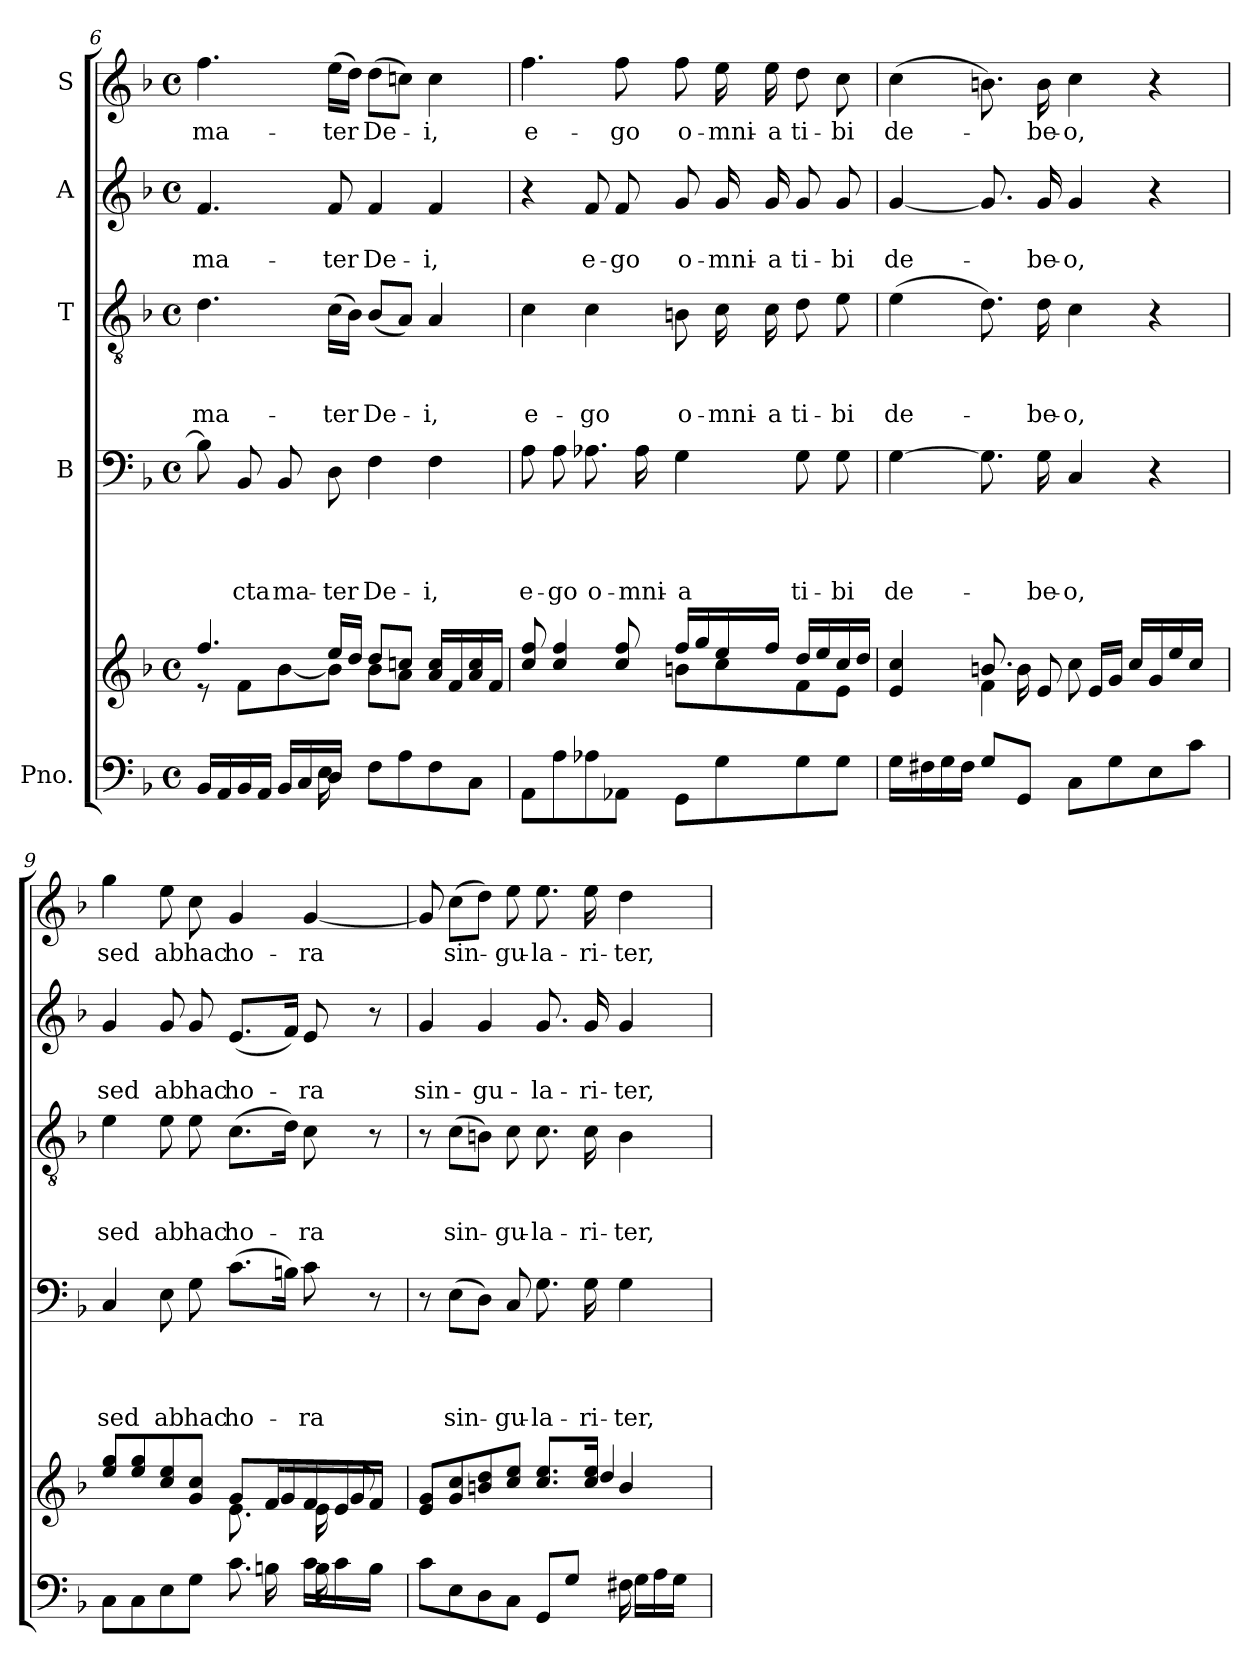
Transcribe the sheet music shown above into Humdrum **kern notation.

**kern	**kern	**kern	**text	**text	**text	**text	**kern	**text	**text	**text	**kern	**text	**text	**kern	**text
*part5	*part5	*part4	*part4	*part4	*part4	*part4	*part3	*part3	*part3	*part3	*part2	*part2	*part2	*part1	*part1
*staff6	*staff5	*staff4	*staff4	*staff4	*staff4	*staff4	*staff3	*staff3	*staff3	*staff3	*staff2	*staff2	*staff2	*staff1	*staff1
*I"Pno.	*	*I"B	*	*	*	*	*I"T	*	*	*	*I"A	*	*	*I"S	*
*clefF4	*clefG2	*clefF4	*	*	*	*	*clefGv2	*	*	*	*clefG2	*	*	*clefG2	*
*k[b-]	*k[b-]	*k[b-]	*	*	*	*	*k[b-]	*	*	*	*k[b-]	*	*	*k[b-]	*
*F:	*F:	*F:	*	*	*	*	*F:	*	*	*	*F:	*	*	*F:	*
*M4/4	*M4/4	*M4/4	*	*	*	*	*M4/4	*	*	*	*M4/4	*	*	*M4/4	*
*met(c)	*met(c)	*met(c)	*	*	*	*	*met(c)	*	*	*	*met(c)	*	*	*met(c)	*
=6	=6	=6	=6	=6	=6	=6	=6	=6	=6	=6	=6	=6	=6	=6	=6
*^	*^	*	*	*	*	*	*	*	*	*	*	*	*	*	*
!	!	!	!	!	!	!	!	!	!	!	!	!LO:LY:b	!	!	!LO:LY:b	!	!LO:LY:b
16BB-/LL	4.ryy	4.ff/	8re	8B-\]	.	.	.	.	4.d\	.	.	ma-	4.f/	.	ma-	4.ff\	ma-
16AA/	.	.	.	.	.	.	.	.	.	.	.	.	.	.	.	.	.
!	!	!	!	!	!	!	!	!LO:LY:b	!	!	!	!	!	!	!	!	!
16BB-/	.	.	8f\L	8BB-/	.	.	.	-cta	.	.	.	.	.	.	.	.	.
16AA/JJ	.	.	.	.	.	.	.	.	.	.	.	.	.	.	.	.	.
!	!	!	!	!	!	!	!	!LO:LY:b	!	!	!	!	!	!	!	!	!
16BB-/LL	.	.	[<8b-\	8BB-/	.	.	.	ma-	.	.	.	.	.	.	.	.	.
16C/	.	.	.	.	.	.	.	.	.	.	.	.	.	.	.	.	.
!	!	!	!	!	!	!	!	!LO:LY:b	!	!	!	!LO:LY:b	!	!	!LO:LY:b	!	!LO:LY:b
16D/JJ	16E\	16ee/LL	8b-\J]	8D\	.	.	.	-ter	(>16c\LL	.	.	-ter	8f/	.	-ter	(>16ee\LL	-ter
2ryy	16ryy	16dd/JJ	.	.	.	.	.	.	16B-\JJ)	.	.	.	.	.	.	16dd\JJ)	.
!	!	!	!	!	!	!	!	!LO:LY:b	!	!	!	!LO:LY:b	!	!	!LO:LY:b	!	!LO:LY:b
.	8F\L	8b-\L	8dd/L	4F\	.	.	.	De-	(<8B-/L	.	.	De-	4f/	.	De-	(>8dd\L	De-
.	8A\	8a\J	8ccn/J	.	.	.	.	.	8A/J)	.	.	.	.	.	.	8ccn\J)	.
!	!	!	!	!	!	!	!	!LO:LY:b	!	!	!	!LO:LY:b	!	!	!LO:LY:b	!	!LO:LY:b
.	8F\	4ryy	16a/ 16cc/LL	4F\	.	.	.	-i,	4A/	.	.	-i,	4f/	.	-i,	4cc\	-i,
.	.	.	16f/	.	.	.	.	.	.	.	.	.	.	.	.	.	.
.	8C\J	.	16a/ 16cc/	.	.	.	.	.	.	.	.	.	.	.	.	.	.
16ryy	.	.	16f/JJ	.	.	.	.	.	.	.	.	.	.	.	.	.	.
*v	*v	*	*	*	*	*	*	*	*	*	*	*	*	*	*	*	*
=7	=7	=7	=7	=7	=7	=7	=7	=7	=7	=7	=7	=7	=7	=7	=7	=7
!	!	!	!	!	!	!	!LO:LY:b	!	!	!	!LO:LY:b	!	!	!	!	!LO:LY:b
8AA\L	8cc/ 8ff/	2ryy	8A\	.	.	.	e-	4c\	.	.	e-	4r	.	.	4.ff\	e-
!	!	!	!	!	!	!	!LO:LY:b	!	!	!	!	!	!	!	!	!
8A\	4cc/ 4ff/	.	8A\	.	.	.	-go	.	.	.	.	.	.	.	.	.
!	!	!	!	!	!	!	!LO:LY:b	!	!	!	!LO:LY:b	!	!	!LO:LY:b	!	!
8A-X\	.	.	8.A-X\	.	.	.	o-	4c\	.	.	-go	8f/	.	e-	.	.
!	!	!	!	!	!	!	!	!	!	!	!	!	!	!LO:LY:b	!	!LO:LY:b
8AA-X\J	8cc/ 8ff/	.	.	.	.	.	.	.	.	.	.	8f/	.	-go	8ff\	-go
!	!	!	!	!	!	!	!LO:LY:b	!	!	!	!	!	!	!	!	!
.	.	.	16A-\	.	.	.	-mni-	.	.	.	.	.	.	.	.	.
!	!	!	!	!	!	!	!LO:LY:b:rj	!	!	!	!LO:LY:b	!	!	!LO:LY:b	!	!LO:LY:b
8GG\L	16ff/LL	8bn\L	4G\	.	.	.	-a	8Bn\	.	.	o-	8g/	.	o-	8ff\	o-
.	16gg/	.	.	.	.	.	.	.	.	.	.	.	.	.	.	.
!	!	!	!	!	!	!	!	!	!	!	!LO:LY:b	!	!	!LO:LY:b	!	!LO:LY:b
8G\	16ee/	8cc\	.	.	.	.	.	16c\	.	.	-mni-	16g/	.	-mni-	16ee\	-mni-
!	!	!	!	!	!	!	!	!	!	!	!LO:LY:b:rj	!	!	!LO:LY:b:rj	!	!LO:LY:b:rj
.	16ff/JJ	.	.	.	.	.	.	16c\	.	.	-a	16g/	.	-a	16ee\	-a
!	!	!	!	!	!	!	!LO:LY:b	!	!	!	!LO:LY:b	!	!	!LO:LY:b	!	!LO:LY:b
8G\	16dd/LL	8f\	8G\	.	.	.	ti-	8d\	.	.	ti-	8g/	.	ti-	8dd\	ti-
.	16ee/	.	.	.	.	.	.	.	.	.	.	.	.	.	.	.
!	!	!	!	!	!	!	!LO:LY:b	!	!	!	!LO:LY:b	!	!	!LO:LY:b	!	!LO:LY:b
8G\J	16cc/	8e\J	8G\	.	.	.	-bi	8e\	.	.	-bi	8g/	.	-bi	8cc\	-bi
.	16dd/JJ	.	.	.	.	.	.	.	.	.	.	.	.	.	.	.
!!LO:PB:g=z
=8	=8	=8	=8	=8	=8	=8	=8	=8	=8	=8	=8	=8	=8	=8	=8	=8
*	*	*^	*	*	*	*	*	*	*	*	*	*	*	*	*	*
!	!	!	!	!	!	!	!	!LO:LY:b	!	!	!	!LO:LY:b	!	!	!LO:LY:b	!	!LO:LY:b
16G\LL	4e/ 4cc/	4.ryy	4ryy	[>4G\	.	.	.	de-	(>4e\	.	.	de-	[<4g/	.	de-	(>4cc\	de-
16F#X\	.	.	.	.	.	.	.	.	.	.	.	.	.	.	.	.	.
16G\	.	.	.	.	.	.	.	.	.	.	.	.	.	.	.	.	.
16F#\JJ	.	.	.	.	.	.	.	.	.	.	.	.	.	.	.	.	.
8G/L	8.bn/	.	4f\	8.G\]	.	.	.	.	8.d\)	.	.	.	8.g/]	.	.	8.bn\)	.
8GG/J	.	16b\	.	.	.	.	.	.	.	.	.	.	.	.	.	.	.
!	!	!	!	!	!	!	!	!LO:LY:b	!	!	!	!LO:LY:b	!	!	!LO:LY:b	!	!LO:LY:b
.	8e/	16ryy	.	16G\	.	.	.	-be-	16d\	.	.	-be-	16g/	.	-be-	16b\	-be-
!	!	!	!	!	!	!	!	!LO:LY:b	!	!	!	!LO:LY:b	!	!	!LO:LY:b	!	!LO:LY:b
8C\L	.	2ryy	8cc\	4C/	.	.	.	-o,	4c\	.	.	-o,	4g/	.	-o,	4cc\	-o,
.	16e/LL	.	.	.	.	.	.	.	.	.	.	.	.	.	.	.	.
8G\	16g/JJ	.	16ryy	.	.	.	.	.	.	.	.	.	.	.	.	.	.
.	16cc/LL	.	4ryy	.	.	.	.	.	.	.	.	.	.	.	.	.	.
8E\	16g/	.	.	4r	.	.	.	.	4r	.	.	.	4r	.	.	4r	.
.	16ee/	.	.	.	.	.	.	.	.	.	.	.	.	.	.	.	.
8c\J	16cc/JJ	.	.	.	.	.	.	.	.	.	.	.	.	.	.	.	.
.	16ryy	.	16ryy	.	.	.	.	.	.	.	.	.	.	.	.	.	.
=9	=9	=9	=9	=9	=9	=9	=9	=9	=9	=9	=9	=9	=9	=9	=9	=9	=9
*^	*	*	*^	*	*	*	*	*	*	*	*	*	*	*	*	*	*
*	*^	*	*	*	*	*	*	*	*	*	*	*	*	*	*	*	*	*	*
!	!	!	!	!	!	!	!	!	!	!	!LO:LY:b	!	!	!	!LO:LY:b	!	!	!LO:LY:b	!	!LO:LY:b
8C\L	2ryy	2.ryy	8ee/ 8gg/L	2ryy	2ryy	2.ryy	4C/	.	.	.	sed	4e\	.	.	sed	4g/	.	sed	4gg\	sed
8C\	.	.	8ee/ 8gg/	.	.	.	.	.	.	.	.	.	.	.	.	.	.	.	.	.
!	!	!	!	!	!	!	!	!	!	!	!LO:LY:b	!	!	!	!LO:LY:b	!	!	!LO:LY:b	!	!LO:LY:b
8E\	.	.	8cc/ 8ee/	.	.	.	8E\	.	.	.	ab	8e\	.	.	ab	8g/	.	ab	8ee\	ab
!	!	!	!	!	!	!	!	!	!	!	!LO:LY:b	!	!	!	!LO:LY:b	!	!	!LO:LY:b	!	!LO:LY:b
8G\J	.	.	8g/ 8cc/J	.	.	.	8G\	.	.	.	hac	8e\	.	.	hac	8g/	.	hac	8cc\	hac
!	!	!	!	!	!	!	!	!	!	!	!LO:LY:b	!	!	!	!LO:LY:b	!	!	!LO:LY:b	!	!LO:LY:b
8.c\	8ryy	.	8g/L	8.e\	8ryy	.	(>8.c\L	.	.	.	ho-	(>8.c\L	.	.	ho-	(<8.e/L	.	ho-	4g/	ho-
.	16Bn\	.	16f/L	.	4g/	.	.	.	.	.	.	.	.	.	.	.	.	.	.	.
16ryy	16ryy	.	16ryy	16ryy	.	.	16Bn\Jk)	.	.	.	.	16d\Jk)	.	.	.	16f/Jk)	.	.	.	.
!	!	!	!	!	!	!	!	!	!	!	!LO:LY:b	!	!	!	!LO:LY:b	!	!	!LO:LY:b	!	!LO:LY:b
4ryy	16c\LL	16B\	16f/	4ryy	.	16e\	8c\	.	.	.	-ra	8c\	.	.	-ra	8e/	.	-ra	[<4g/	-ra
.	16c\	16ryy	16e/	.	.	8g/	.	.	.	.	.	.	.	.	.	.	.	.	.	.
.	16B\JJ	16ryy	16f/JJ	.	16ryy	.	8r	.	.	.	.	8r	.	.	.	8r	.	.	.	.
.	16ryy	16ryy	16ryy	.	16ryy	16ryy	.	.	.	.	.	.	.	.	.	.	.	.	.	.
=10	=10	=10	=10	=10	=10	=10	=10	=10	=10	=10	=10	=10	=10	=10	=10	=10	=10	=10	=10	=10
!	!	!	!	!	!	!	!	!	!	!	!	!	!	!	!	!	!	!LO:LY:b	!	!
*	*v	*v	*	*	*	*	*	*	*	*	*	*	*	*	*	*	*	*	*	*
*	*	*	*v	*v	*v	*	*	*	*	*	*	*	*	*	*	*	*	*	*
8c\L	2.ryy	8e/ 8g/L	2ryy	8r	.	.	.	.	8r	.	.	.	4g/	.	sin-	8g/]	.
!	!	!	!	!	!	!	!	!LO:LY:b	!	!	!	!LO:LY:b	!	!	!	!	!LO:LY:b
8E\	.	8g/ 8cc/	.	(>8E\L	.	.	.	sin-	(>8c\L	.	.	sin-	.	.	.	(>8cc\L	sin-
!	!	!	!	!	!	!	!	!	!	!	!	!	!	!	!LO:LY:b	!	!
8D\	.	8bn/ 8dd/	.	8D\J)	.	.	.	.	8Bn\J)	.	.	.	4g/	.	-gu-	8dd\J)	.
!	!	!	!	!	!	!	!	!LO:LY:b	!	!	!	!LO:LY:b	!	!	!	!	!LO:LY:b
8C\J	.	8cc/ 8ee/J	.	8C/	.	.	.	-gu-	8c\	.	.	-gu-	.	.	.	8ee\	-gu-
!	!	!	!	!	!	!	!	!LO:LY:b	!	!	!	!LO:LY:b	!	!	!LO:LY:b	!	!LO:LY:b
8GG/L	.	8.cc/ 8.ee/L	8.ryy	8.G\	.	.	.	-la-	8.c\	.	.	-la-	8.g/	.	-la-	8.ee\	-la-
8G/J	.	.	.	.	.	.	.	.	.	.	.	.	.	.	.	.	.
!	!	!	!	!	!	!	!	!LO:LY:b	!	!	!	!LO:LY:b	!	!	!LO:LY:b	!	!LO:LY:b
.	.	16cc/ 16ee/Jk	4dd/	16G\	.	.	.	-ri-	16c\	.	.	-ri-	16g/	.	-ri-	16ee\	-ri-
!	!	!	!	!	!	!	!	!LO:LY:b	!	!	!	!LO:LY:b	!	!	!LO:LY:b	!	!LO:LY:b
16F#X\	16G\LL	4b/	.	4G\	.	.	.	-ter,	4B\	.	.	-ter,	4g/	.	-ter,	4dd\	-ter,
16ryy	16A\	.	.	.	.	.	.	.	.	.	.	.	.	.	.	.	.
8ryy	16G\JJ	.	.	.	.	.	.	.	.	.	.	.	.	.	.	.	.
.	16ryy	.	16ryy	.	.	.	.	.	.	.	.	.	.	.	.	.	.
*v	*v	*	*	*	*	*	*	*	*	*	*	*	*	*	*	*	*
*	*v	*v	*	*	*	*	*	*	*	*	*	*	*	*	*	*
=	=	=	=	=	=	=	=	=	=	=	=	=	=	=	=
*-	*-	*-	*-	*-	*-	*-	*-	*-	*-	*-	*-	*-	*-	*-	*-
